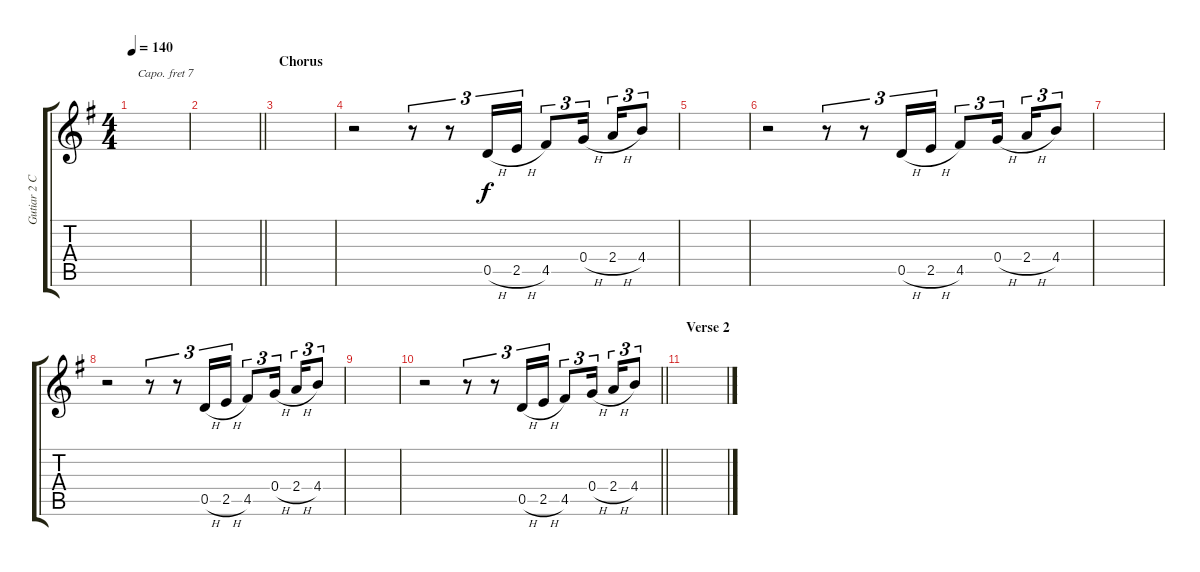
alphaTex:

\track ("Gutiar 2 Capo 7" "Gutiar 2 C") {instrument electricguitarjazz}
\staff {score tabs}
\capo 7
\tuning (D4 A3 F3 C3 G2 D2) {hide}
\ts (4 4)
\tempo 140
\clef g2
\ks g
|
\barLineRight lightlight
|
\section ("" "Chorus")
|
r.2 r.8{tu (3 2)} r.8{tu (3 2)} 0.5{h}.16{tu (3 2)} 2.5{h}.16{tu (3 2)} 4.5.8{tu (3 2)} 0.4{h}.16{tu (3 2) beam splitsecondary} 2.4{h}.16{tu (3 2)} 4.4.8{tu (3 2)} |
|
r.2 r.8{tu (3 2)} r.8{tu (3 2)} 0.5{h}.16{tu (3 2)} 2.5{h}.16{tu (3 2)} 4.5.8{tu (3 2)} 0.4{h}.16{tu (3 2) beam splitsecondary} 2.4{h}.16{tu (3 2)} 4.4.8{tu (3 2)} |
|
r.2 r.8{tu (3 2)} r.8{tu (3 2)} 0.5{h}.16{tu (3 2)} 2.5{h}.16{tu (3 2)} 4.5.8{tu (3 2)} 0.4{h}.16{tu (3 2) beam splitsecondary} 2.4{h}.16{tu (3 2)} 4.4.8{tu (3 2)} |
|
\barLineRight lightlight
r.2 r.8{tu (3 2)} r.8{tu (3 2)} 0.5{h}.16{tu (3 2)} 2.5{h}.16{tu (3 2)} 4.5.8{tu (3 2)} 0.4{h}.16{tu (3 2) beam splitsecondary} 2.4{h}.16{tu (3 2)} 4.4.8{tu (3 2)} |
\section ("" "Verse 2")
